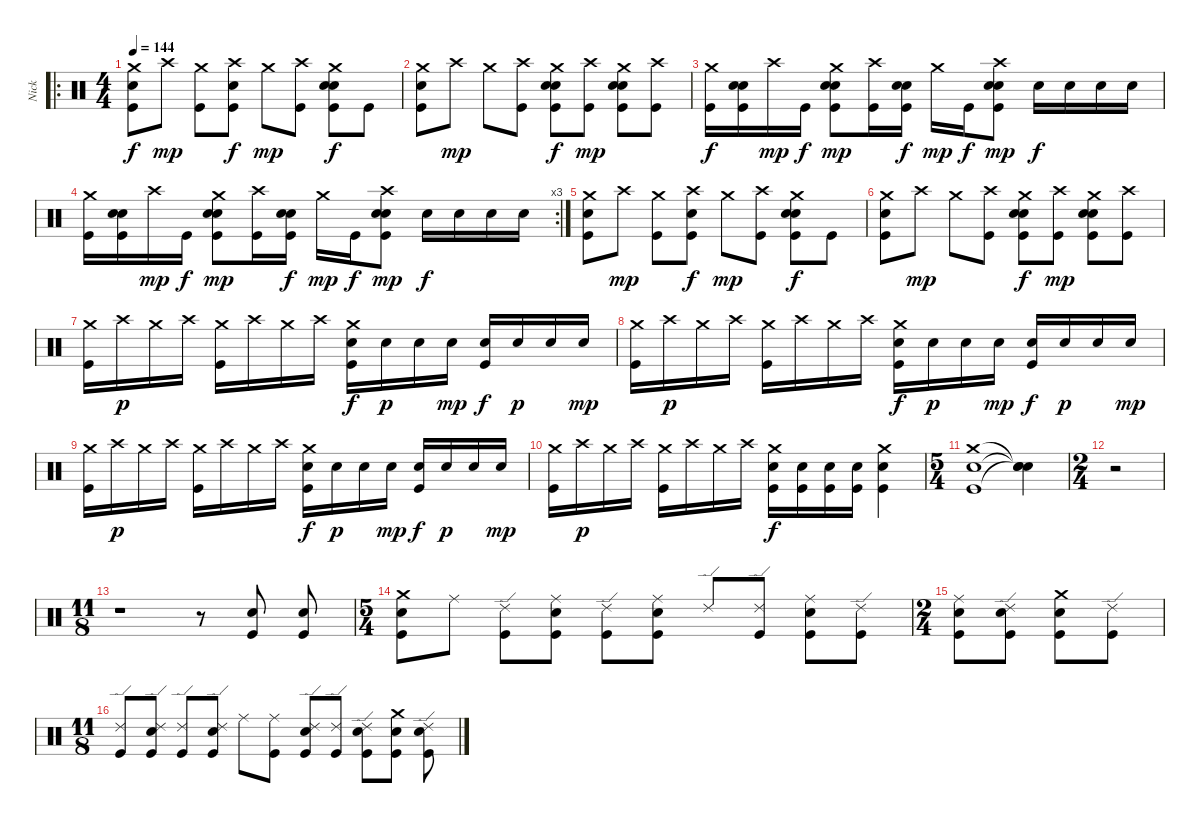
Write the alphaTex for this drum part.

\track ("Nick" "Nick") {instrument percussion}
\staff {score}
\articulation defaults
\ro
\ts (4 4)
\tempo 144
\clef neutral
\ks c
("Crash medium (hit)" "Snare (hit) 2" "Kick (hit)").8{dy f} "Crash high (hit)".8{dy mp} ("Crash medium (hit)" "Kick (hit)").8 ("Crash high (hit)" "Snare (hit) 2" "Kick (hit)").8{dy f} "Crash medium (hit)".8{dy mp} ("Crash high (hit)" "Kick (hit)").8 ("Crash medium (hit)" "Snare (hit) 2" "Kick (hit)" "Electric Snare (hit)").8{dy f} "Kick (hit)".8 |
("Crash medium (hit)" "Snare (hit) 2" "Kick (hit)").8 "Crash high (hit)".8{dy mp} "Crash medium (hit)".8 ("Crash high (hit)" "Kick (hit)").8 ("Crash medium (hit)" "Snare (hit) 2" "Kick (hit)" "Electric Snare (hit)").8{dy f} ("Crash high (hit)" "Kick (hit)").8{dy mp} ("Crash medium (hit)" "Snare (hit) 2" "Kick (hit)" "Electric Snare (hit)").8 ("Crash high (hit)" "Kick (hit)").8 |
("Crash medium (hit)" "Kick (hit)").16{dy f} ("Electric Snare (hit)" "Snare (hit) 2" "Kick (hit)").16 "Crash high (hit)".16{dy mp} "Kick (hit)".16{dy f} ("Crash medium (hit)" "Electric Snare (hit)" "Snare (hit) 2" "Kick (hit)").8{dy mp} ("Crash high (hit)" "Kick (hit)").16 ("Electric Snare (hit)" "Snare (hit) 2" "Kick (hit)").16{dy f} "Crash medium (hit)".16{dy mp} "Kick (hit)".16{dy f} ("Crash high (hit)" "Electric Snare (hit)" "Snare (hit) 2" "Kick (hit)").8{dy mp} "Snare (hit) 2".16{dy f} "Snare (hit) 2".16 "Snare (hit) 2".16 "Snare (hit) 2".16 |
\rc 3
("Crash medium (hit)" "Kick (hit)").16 ("Electric Snare (hit)" "Snare (hit) 2" "Kick (hit)").16 "Crash high (hit)".16{dy mp} "Kick (hit)".16{dy f} ("Crash medium (hit)" "Electric Snare (hit)" "Snare (hit) 2" "Kick (hit)").8{dy mp} ("Crash high (hit)" "Kick (hit)").16 ("Electric Snare (hit)" "Snare (hit) 2" "Kick (hit)").16{dy f} "Crash medium (hit)".16{dy mp} "Kick (hit)".16{dy f} ("Crash high (hit)" "Electric Snare (hit)" "Snare (hit) 2" "Kick (hit)").8{dy mp} "Snare (hit) 2".16{dy f} "Snare (hit) 2".16 "Snare (hit) 2".16 "Snare (hit) 2".16 |
("Crash medium (hit)" "Snare (hit) 2" "Kick (hit)").8 "Crash high (hit)".8{dy mp} ("Crash medium (hit)" "Kick (hit)").8 ("Crash high (hit)" "Snare (hit) 2" "Kick (hit)").8{dy f} "Crash medium (hit)".8{dy mp} ("Crash high (hit)" "Kick (hit)").8 ("Crash medium (hit)" "Snare (hit) 2" "Kick (hit)" "Electric Snare (hit)").8{dy f} "Kick (hit)".8 |
("Crash medium (hit)" "Snare (hit) 2" "Kick (hit)").8 "Crash high (hit)".8{dy mp} "Crash medium (hit)".8 ("Crash high (hit)" "Kick (hit)").8 ("Crash medium (hit)" "Snare (hit) 2" "Kick (hit)" "Electric Snare (hit)").8{dy f} ("Crash high (hit)" "Kick (hit)").8{dy mp} ("Crash medium (hit)" "Snare (hit) 2" "Kick (hit)" "Electric Snare (hit)").8 ("Crash high (hit)" "Kick (hit)").8 |
("Crash medium (hit)" "Kick (hit)").16 "Crash high (hit)".16{dy p} "Crash medium (hit)".16 "Crash high (hit)".16 ("Crash medium (hit)" "Kick (hit)").16 "Crash high (hit)".16 "Crash medium (hit)".16 "Crash high (hit)".16 ("Crash medium (hit)" "Snare (hit) 2" "Kick (hit)").16{dy f} "Snare (hit) 2".16{dy p} "Snare (hit) 2".16 "Snare (hit) 2".16{dy mp} ("Snare (hit) 2" "Kick (hit)").16{dy f} "Snare (hit) 2".16{dy p} "Snare (hit) 2".16 "Snare (hit) 2".16{dy mp} |
("Crash medium (hit)" "Kick (hit)").16 "Crash high (hit)".16{dy p} "Crash medium (hit)".16 "Crash high (hit)".16 ("Crash medium (hit)" "Kick (hit)").16 "Crash high (hit)".16 "Crash medium (hit)".16 "Crash high (hit)".16 ("Crash medium (hit)" "Snare (hit) 2" "Kick (hit)").16{dy f} "Snare (hit) 2".16{dy p} "Snare (hit) 2".16 "Snare (hit) 2".16{dy mp} ("Snare (hit) 2" "Kick (hit)").16{dy f} "Snare (hit) 2".16{dy p} "Snare (hit) 2".16 "Snare (hit) 2".16{dy mp} |
("Crash medium (hit)" "Kick (hit)").16 "Crash high (hit)".16{dy p} "Crash medium (hit)".16 "Crash high (hit)".16 ("Crash medium (hit)" "Kick (hit)").16 "Crash high (hit)".16 "Crash medium (hit)".16 "Crash high (hit)".16 ("Crash medium (hit)" "Snare (hit) 2" "Kick (hit)").16{dy f} "Snare (hit) 2".16{dy p} "Snare (hit) 2".16 "Snare (hit) 2".16{dy mp} ("Snare (hit) 2" "Kick (hit)").16{dy f} "Snare (hit) 2".16{dy p} "Snare (hit) 2".16 "Snare (hit) 2".16{dy mp} |
("Crash medium (hit)" "Kick (hit)").16 "Crash high (hit)".16{dy p} "Crash medium (hit)".16 "Crash high (hit)".16 ("Crash medium (hit)" "Kick (hit)").16 "Crash high (hit)".16 "Crash medium (hit)".16 "Crash high (hit)".16 ("Crash medium (hit)" "Snare (hit) 2" "Kick (hit)").16{dy f} ("Snare (hit) 2" "Kick (hit)").16 ("Snare (hit) 2" "Kick (hit)").16 ("Snare (hit) 2" "Kick (hit)").16 ("Crash medium (hit)" "Snare (hit) 2" "Kick (hit)").4 |
\ts (5 4)
("Crash medium (hit)" "Snare (hit) 2" "Kick (hit)").1 ("Snare (hit)"{t} "Snare (hit)"{t} "Snare (hit)"{t}).4 |
\ts (2 4)
r.2 |
\ts (11 8)
r.1 r.8 ("Snare (hit) 2" "Kick (hit)").8 ("Snare (hit) 2" "Kick (hit)").8 |
\ts (5 4)
("Crash medium (hit)" "Snare (hit) 2" "Kick (hit)").8 "Ride (middle)".8 ("Ride (edge) 2" "Kick (hit)").8 ("Ride (middle)" "Kick (hit)" "Snare (hit) 2").8 ("Ride (edge) 2" "Kick (hit)").8 ("Ride (middle)" "Kick (hit)" "Snare (hit) 2").8 "Ride (edge) 2".8 ("Ride (edge) 2" "Kick (hit)").8 ("Ride (middle)" "Kick (hit)" "Snare (hit) 2").8 ("Ride (edge) 2" "Kick (hit)").8 |
\ts (2 4)
("Ride (middle)" "Snare (hit) 2" "Kick (hit)").8 ("Ride (edge) 2" "Snare (hit) 2" "Kick (hit)").8 ("Crash medium (hit)" "Snare (hit) 2" "Kick (hit)").8 ("Ride (edge) 2" "Kick (hit)").8 |
\ts (11 8)
("Ride (edge) 2" "Kick (hit)").8 ("Snare (hit) 2" "Kick (hit)" "Ride (edge) 2").8 ("Ride (edge) 2" "Kick (hit)").8 ("Snare (hit) 2" "Kick (hit)" "Ride (edge) 2").8 "Ride (middle)".8 ("Ride (middle)" "Kick (hit)").8 ("Snare (hit) 2" "Kick (hit)" "Ride (edge) 2").8 ("Ride (edge) 2" "Kick (hit)").8 ("Snare (hit) 2" "Kick (hit)" "Ride (edge) 2").8 ("Snare (hit) 2" "Kick (hit)" "Crash medium (hit)").8 ("Snare (hit) 2" "Kick (hit)" "Ride (edge) 2").8
